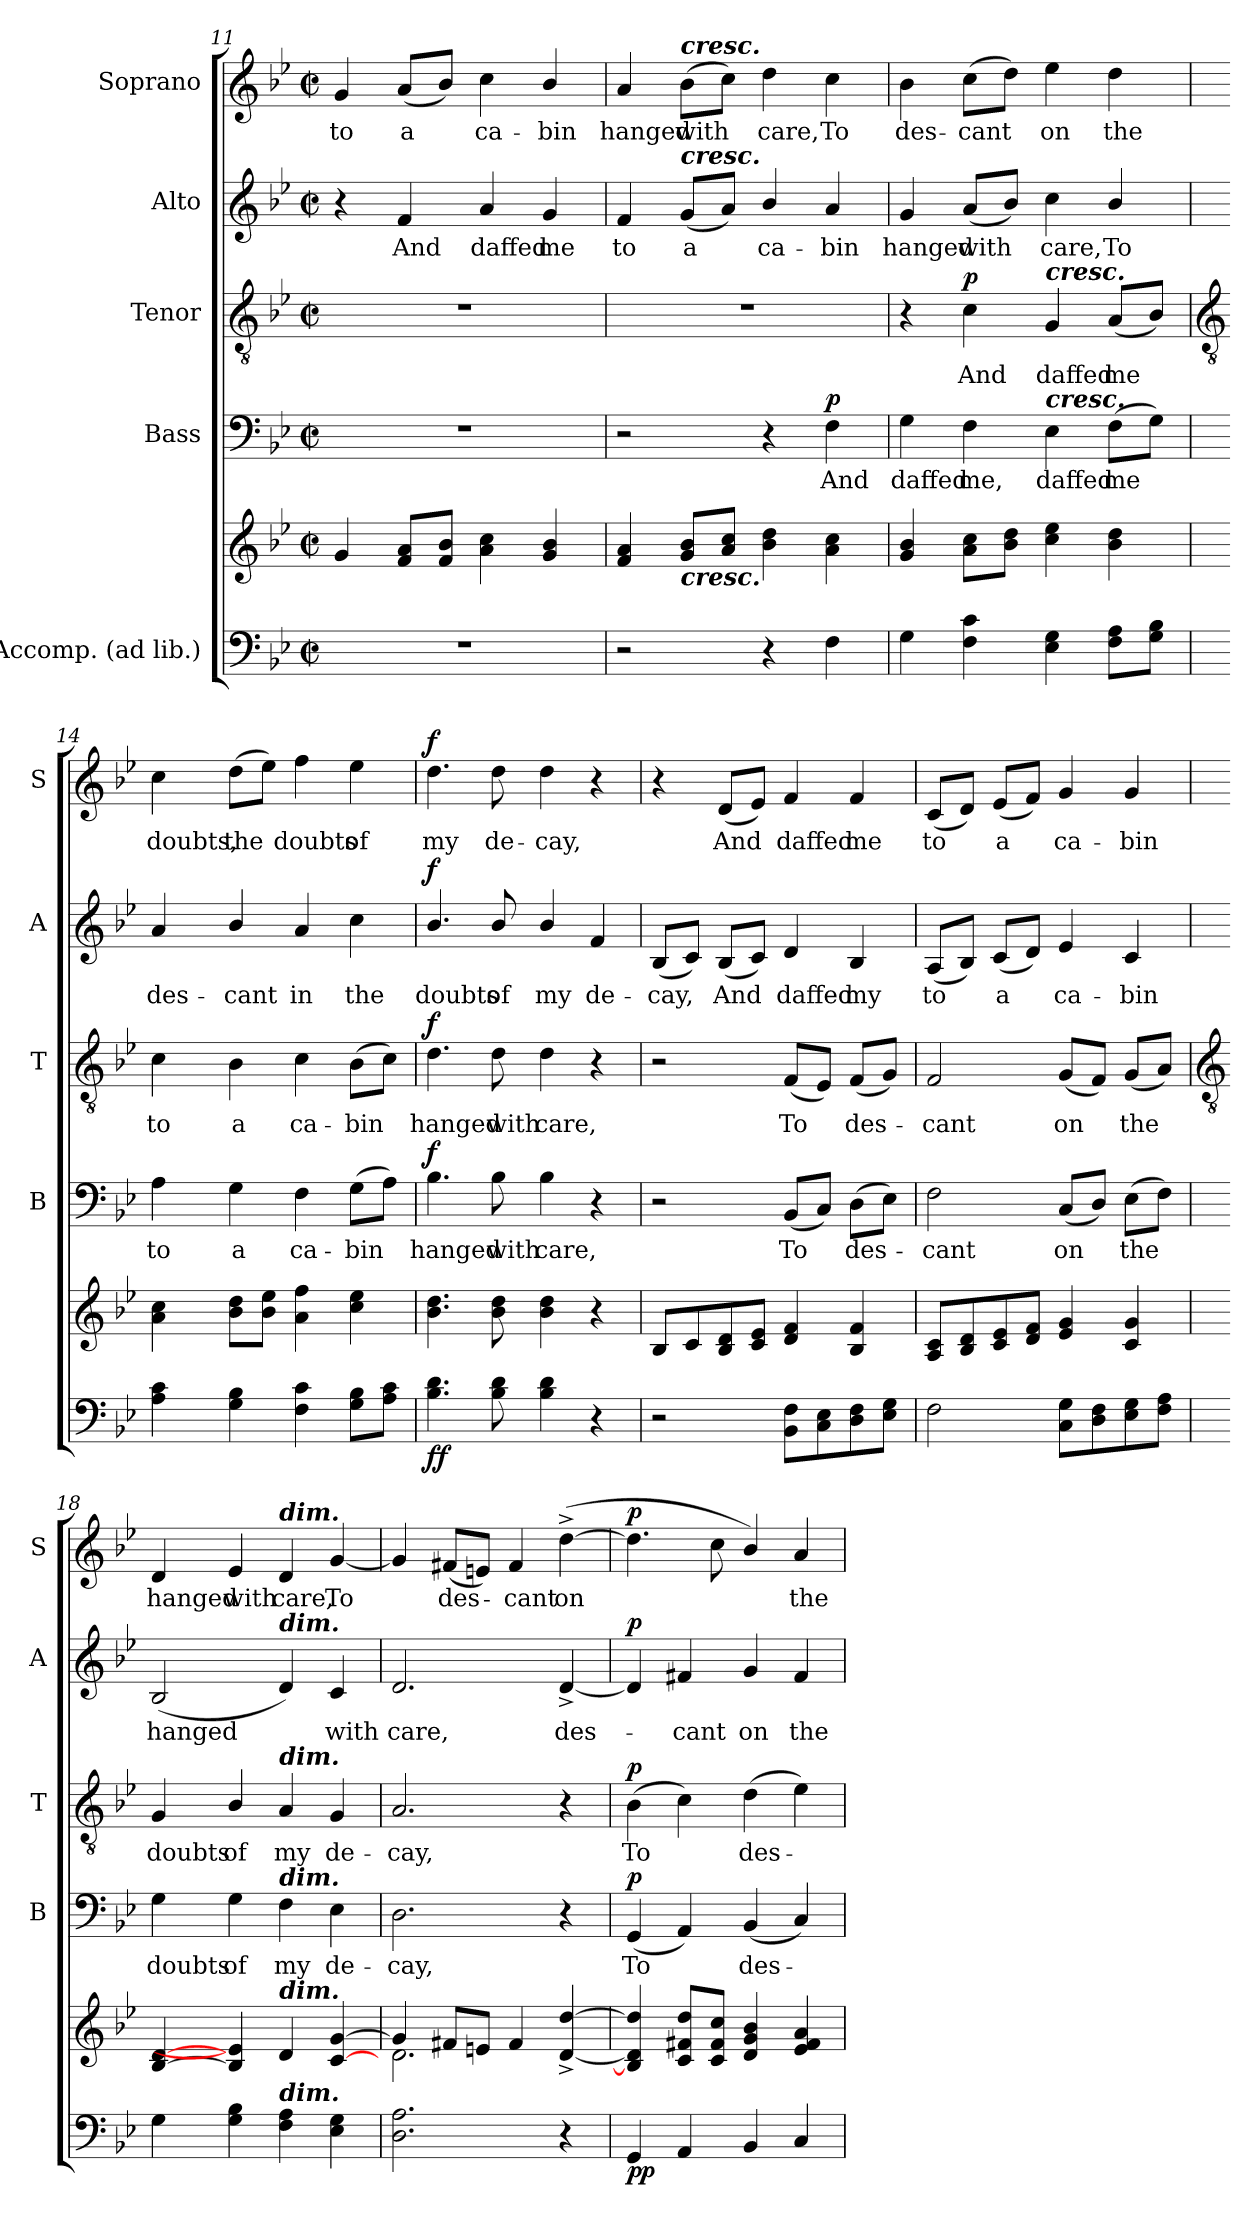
**kern	**kern	**dynam	**kern	**text	**dynam	**kern	**text	**dynam	**kern	**text	**dynam	**kern	**text	**dynam
*part5	*part5	*part5	*part4	*part4	*part4	*part3	*part3	*part3	*part2	*part2	*part2	*part1	*part1	*part1
*staff6	*staff5	*staff5/6	*staff4	*staff4	*staff4	*staff3	*staff3	*staff3	*staff2	*staff2	*staff2	*staff1	*staff1	*staff1
*I"Accomp. (ad lib.)	*	*	*I"Bass	*	*	*I"Tenor	*	*	*I"Alto	*	*	*I"Soprano	*	*
*	*	*	*I'B	*	*	*I'T	*	*	*I'A	*	*	*I'S	*	*
*clefF4	*clefG2	*	*clefF4	*	*	*clefGv2	*	*	*clefG2	*	*	*clefG2	*	*
*k[b-e-]	*k[b-e-]	*	*k[b-e-]	*	*	*k[b-e-]	*	*	*k[b-e-]	*	*	*k[b-e-]	*	*
*B-:	*B-:	*	*B-:	*	*	*B-:	*	*	*B-:	*	*	*B-:	*	*
*M2/2	*M2/2	*	*M2/2	*	*	*M2/2	*	*	*M2/2	*	*	*M2/2	*	*
*met(c|)	*met(c|)	*	*met(c|)	*	*	*met(c|)	*	*	*met(c|)	*	*	*met(c|)	*	*
=11	=11	=11	=11	=11	=11	=11	=11	=11	=11	=11	=11	=11	=11	=11
!	!	!	!	!	!	!	!	!	!	!	!	!	!LO:LY:b	!
1r	4g	.	1r	.	.	1r	.	.	4r	.	.	4g	to	.
!	!	!	!	!	!	!	!	!	!	!LO:LY:b	!	!	!LO:LY:b	!
.	8f 8aL	.	.	.	.	.	.	.	4f	And	.	(<8aL	a	.
.	8f 8b-J	.	.	.	.	.	.	.	.	.	.	8b-J)	.	.
!	!	!	!	!	!	!	!	!	!	!LO:LY:b	!	!	!LO:LY:b	!
.	4a 4cc	.	.	.	.	.	.	.	4a	daffed	.	4cc	ca-	.
!	!	!	!	!	!	!	!	!	!	!LO:LY:b	!	!	!LO:LY:b	!
.	4g/ 4b-/	.	.	.	.	.	.	.	4g	me	.	4b-/	-bin	.
=12	=12	=12	=12	=12	=12	=12	=12	=12	=12	=12	=12	=12	=12	=12
!	!	!	!	!	!	!	!	!	!	!LO:LY:b	!	!	!LO:LY:b	!
2r	4f 4a	.	2r	.	.	1r	.	.	4f	to	.	4a	hanged	.
!	!	!	!	!	!	!	!	!	!	!	!	!LO:TX:a:Bi:t=cresc.	!	!
!	!	!	!	!	!	!	!	!	!LO:TX:a:Bi:t=cresc.	!	!	!	!	!
!	!LO:TX:b:Bi:t=cresc.	!	!	!	!	!	!	!	!	!	!	!	!	!
!	!	!	!	!	!	!	!	!	!	!LO:LY:b	!	!	!LO:LY:b	!
.	8g 8b-L	.	.	.	.	.	.	.	(<8gL	a	.	(>8b-L	with	.
.	8a 8ccJ	.	.	.	.	.	.	.	8aJ)	.	.	8ccJ)	.	.
!	!	!	!	!	!	!	!	!	!	!LO:LY:b	!	!	!LO:LY:b	!
4r	4b- 4dd	.	4r	.	.	.	.	.	4b-/	ca-	.	4dd	care,	.
!	!	!	!	!LO:LY:b	!LO:DY:b	!	!	!	!	!LO:LY:b	!	!	!LO:LY:b	!
4F	4a 4cc	.	4F	And	p	.	.	.	4a	-bin	.	4cc	To	.
=13	=13	=13	=13	=13	=13	=13	=13	=13	=13	=13	=13	=13	=13	=13
!	!	!	!	!LO:LY:b	!	!	!	!	!	!LO:LY:b	!	!	!LO:LY:b	!
4G	4g 4b-	.	4G	daffed	.	4r	.	.	4g	hanged	.	4b-	des-	.
!	!	!	!	!LO:LY:b	!	!	!LO:LY:b	!LO:DY:b	!	!LO:LY:b	!	!	!LO:LY:b	!
4F 4c	8a 8ccL	.	4F	me,	.	4c	And	p	(<8aL	with	.	(>8ccL	-cant	.
.	8b- 8ddJ	.	.	.	.	.	.	.	8b-J)	.	.	8ddJ)	.	.
!	!	!	!	!	!	!LO:TX:a:Bi:t=cresc.	!	!	!	!	!	!	!	!
!	!	!	!LO:TX:a:Bi:t=cresc.	!	!	!	!	!	!	!	!	!	!	!
!	!	!	!	!LO:LY:b	!	!	!LO:LY:b	!	!	!LO:LY:b	!	!	!LO:LY:b	!
4E- 4G	4cc 4ee-	.	4E-	daffed	.	4G	daffed	.	4cc	care,	.	4ee-	on	.
!	!	!	!	!LO:LY:b	!	!	!LO:LY:b	!	!	!LO:LY:b	!	!	!LO:LY:b	!
8F 8AL	4b- 4dd	.	(>8FL	me	.	(<8AL	me	.	4b-/	To	.	4dd	the	.
8G 8B-J	.	.	8GJ)	.	.	8B-J)	.	.	.	.	.	.	.	.
!!LO:LB:g=z
=14	=14	=14	=14	=14	=14	=14	=14	=14	=14	=14	=14	=14	=14	=14
*	*	*	*	*	*	*clefGv2	*	*	*	*	*	*	*	*
!	!	!	!	!LO:LY:b	!	!	!LO:LY:b	!	!	!LO:LY:b	!	!	!LO:LY:b	!
4A 4c	4a 4cc	.	4A	to	.	4c	to	.	4a	des-	.	4cc	doubts,	.
!	!	!	!	!LO:LY:b	!	!	!LO:LY:b	!	!	!LO:LY:b	!	!	!LO:LY:b	!
4G 4B-	8b- 8ddL	.	4G	a	.	4B-	a	.	4b-/	-cant	.	(>8ddL	the	.
.	8b- 8ee-J	.	.	.	.	.	.	.	.	.	.	8ee-J)	.	.
!	!	!	!	!LO:LY:b	!	!	!LO:LY:b	!	!	!LO:LY:b	!	!	!LO:LY:b	!
4F 4c	4a 4ff	.	4F	ca-	.	4c	ca-	.	4a	in	.	4ff	doubts	.
!	!	!	!	!LO:LY:b	!	!	!LO:LY:b	!	!	!LO:LY:b	!	!	!LO:LY:b	!
8G 8B-L	4cc 4ee-	.	(>8GL	-bin	.	(>8B-L	-bin	.	4cc	the	.	4ee-	of	.
8A 8cJ	.	.	8AJ)	.	.	8cJ)	.	.	.	.	.	.	.	.
=15	=15	=15	=15	=15	=15	=15	=15	=15	=15	=15	=15	=15	=15	=15
!	!	!LO:DY:b=2	!	!LO:LY:b	!	!	!LO:LY:b	!	!	!LO:LY:b	!	!	!LO:LY:b	!
!	!	!LO:DY:n=1:b	!	!	!LO:DY:b	!	!	!LO:DY:b	!	!	!LO:DY:b	!	!	!LO:DY:b
4.B- 4.d	4.b- 4.dd	f f	4.B-	hanged	f	4.d	hanged	f	4.b-/	doubts	f	4.dd	my	f
!	!	!	!	!LO:LY:b	!	!	!LO:LY:b	!	!	!LO:LY:b	!	!	!LO:LY:b	!
8B- 8d	8b- 8dd	.	8B-	with	.	8d	with	.	8b-/	of	.	8dd	de-	.
!	!	!	!	!LO:LY:b	!	!	!LO:LY:b	!	!	!LO:LY:b	!	!	!LO:LY:b	!
4B- 4d	4b- 4dd	.	4B-	care,	.	4d	care,	.	4b-/	my	.	4dd	-cay,	.
!	!	!	!	!	!	!	!	!	!	!LO:LY:b	!	!	!	!
4r	4r	.	4r	.	.	4r	.	.	4f	de-	.	4r	.	.
=16	=16	=16	=16	=16	=16	=16	=16	=16	=16	=16	=16	=16	=16	=16
!	!	!	!	!	!	!	!	!	!	!LO:LY:b	!	!	!	!
2r	8B-L	.	2r	.	.	2r	.	.	(<8B-L	-cay,	.	4r	.	.
.	8c	.	.	.	.	.	.	.	8cJ)	.	.	.	.	.
!	!	!	!	!	!	!	!	!	!	!LO:LY:b	!	!	!LO:LY:b	!
.	8B- 8d	.	.	.	.	.	.	.	(<8B-L	And	.	(<8dL	And	.
.	8c 8e-J	.	.	.	.	.	.	.	8cJ)	.	.	8e-J)	.	.
!	!	!	!	!LO:LY:b	!	!	!LO:LY:b	!	!	!LO:LY:b	!	!	!LO:LY:b	!
8BB- 8FL	4d 4f	.	(<8BB-L	To	.	(<8FL	To	.	4d	daffed	.	4f	daffed	.
8C 8E-	.	.	8CJ)	.	.	8E-J)	.	.	.	.	.	.	.	.
!	!	!	!	!LO:LY:b	!	!	!LO:LY:b	!	!	!LO:LY:b	!	!	!LO:LY:b	!
8D 8F	4B- 4f	.	(>8DL	des-	.	(<8FL	des-	.	4B-	my	.	4f	me	.
8E- 8GJ	.	.	8E-J)	.	.	8GJ)	.	.	.	.	.	.	.	.
=17	=17	=17	=17	=17	=17	=17	=17	=17	=17	=17	=17	=17	=17	=17
!	!	!	!	!LO:LY:b	!	!	!LO:LY:b	!	!	!LO:LY:b	!	!	!LO:LY:b	!
2F	8A 8cL	.	2F	cant	.	2F	cant	.	(<8AL	to	.	(<8cL	to	.
.	8B- 8d	.	.	.	.	.	.	.	8B-J)	.	.	8dJ)	.	.
!	!	!	!	!	!	!	!	!	!	!LO:LY:b	!	!	!LO:LY:b	!
.	8c 8e-	.	.	.	.	.	.	.	(<8cL	a	.	(<8e-L	a	.
.	8d 8fJ	.	.	.	.	.	.	.	8dJ)	.	.	8fJ)	.	.
!	!	!	!	!LO:LY:b	!	!	!LO:LY:b	!	!	!LO:LY:b	!	!	!LO:LY:b	!
8C 8GL	4e- 4g	.	(<8CL	on	.	(<8GL	on	.	4e-	ca-	.	4g	ca-	.
8D 8F	.	.	8DJ)	.	.	8FJ)	.	.	.	.	.	.	.	.
!	!	!	!	!LO:LY:b	!	!	!LO:LY:b	!	!	!LO:LY:b	!	!	!LO:LY:b	!
8E- 8G	4c 4g	.	(>8E-L	the	.	(<8GL	the	.	4c	-bin	.	4g	-bin	.
8F 8AJ	.	.	8FJ)	.	.	8AJ)	.	.	.	.	.	.	.	.
!!LO:LB:g=z
=18	=18	=18	=18	=18	=18	=18	=18	=18	=18	=18	=18	=18	=18	=18
*	*	*	*	*	*	*clefGv2	*	*	*	*	*	*	*	*
*	*^	*	*	*	*	*	*	*	*	*	*	*	*	*
!	!	!	!	!	!LO:LY:b	!	!	!LO:LY:b	!	!	!LO:LY:b	!	!	!LO:LY:b	!
4G	[4B-/ [4d/	1ryy	.	4G	doubts	.	4G	doubts	.	(<2B-	hanged	.	4d	hanged	.
!	!	!	!	!	!LO:LY:b	!	!	!LO:LY:b	!	!	!	!	!	!LO:LY:b	!
4G 4B-	4B-/] 4e-/]	.	.	4G	of	.	4B-/	of	.	.	.	.	4e-	with	.
!	!	!	!	!	!	!	!	!	!	!	!	!	!LO:TX:a:Bi:t=dim.	!	!
!	!	!	!	!	!	!	!	!	!	!LO:TX:a:Bi:t=dim.	!	!	!	!	!
!	!	!	!	!	!	!	!LO:TX:a:Bi:t=dim.	!	!	!	!	!	!	!	!
!	!	!	!	!LO:TX:a:Bi:t=dim.	!	!	!	!	!	!	!	!	!	!	!
!	!LO:TX:a:Bi:t=dim.	!	!	!	!	!	!	!	!	!	!	!	!	!	!
!LO:TX:a:Bi:t=dim.	!	!	!	!	!	!	!	!	!	!	!	!	!	!	!
!	!	!	!	!	!LO:LY:b	!	!	!LO:LY:b	!	!	!	!	!	!LO:LY:b	!
4F 4A	4d/	.	.	4F	my	.	4A	my	.	4d)	.	.	4d	care,	.
!	!	!	!	!	!LO:LY:b	!	!	!LO:LY:b	!	!	!LO:LY:b	!	!	!LO:LY:b	!
4E- 4G	[4c/ [4g/	.	.	4E-	de-	.	4G	de-	.	4c	with	.	[4g	To	.
=19	=19	=19	=19	=19	=19	=19	=19	=19	=19	=19	=19	=19	=19	=19	=19
!	!	!	!	!	!LO:LY:b	!	!	!LO:LY:b	!	!	!LO:LY:b	!	!	!	!
2.D 2.A	4g/]	2.d\	.	2.D	-cay,	.	2.A	-cay,	.	2.d	care,	.	4g]	.	.
!	!	!	!	!	!	!	!	!	!	!	!	!	!	!LO:LY:b	!
.	8f#X/L	.	.	.	.	.	.	.	.	.	.	.	(<8f#XL	des-	.
.	8en/J	.	.	.	.	.	.	.	.	.	.	.	8enJ)	.	.
!	!	!	!	!	!	!	!	!	!	!	!	!	!	!LO:LY:b	!
.	4f#/	.	.	.	.	.	.	.	.	.	.	.	4f#	cant	.
!	!	!	!	!	!	!	!	!	!	!	!LO:LY:b	!	!	!LO:LY:b	!
4r	[4d/^ [4dd/^	4ryy	.	4r	.	.	4r	.	.	[4d^	des-	.	(>[4dd^	on	.
=20	=20	=20	=20	=20	=20	=20	=20	=20	=20	=20	=20	=20	=20	=20	=20
!	!	!	!LO:DY:b=2	!	!LO:LY:b	!	!	!LO:LY:b	!	!	!	!	!	!	!
!	!	!	!LO:DY:n=1:b	!	!	!LO:DY:b	!	!	!LO:DY:b	!	!	!LO:DY:b	!	!	!LO:DY:b
4GG/	4B-/] 4d/] 4dd/]	1ryy	p p	(<4GG	To	p	(>4B-	To	p	4d]	.	p	4.dd]	.	p
!	!	!	!	!	!	!	!	!	!	!	!LO:LY:b	!	!	!	!
4AA	8c/ 8f#X/ 8dd/L	.	.	4AA)	.	.	4c)	.	.	4f#X	cant	.	.	.	.
.	8c/ 8f#/ 8cc/J	.	.	.	.	.	.	.	.	.	.	.	8cc	.	.
!	!	!	!	!	!LO:LY:b	!	!	!LO:LY:b	!	!	!LO:LY:b	!	!	!	!
4BB-	4d/ 4g/ 4b-/	.	.	(<4BB-	des-	.	(>4d	des-	.	4g	on	.	4b-/)	.	.
!	!	!	!	!	!	!	!	!	!	!	!LO:LY:b	!	!	!LO:LY:b	!
4C	4e-/ 4f#/ 4a/	.	.	4C)	.	.	4e-)	.	.	4f#	the	.	4a	the	.
*	*v	*v	*	*	*	*	*	*	*	*	*	*	*	*	*
=	=	=	=	=	=	=	=	=	=	=	=	=	=	=
*-	*-	*-	*-	*-	*-	*-	*-	*-	*-	*-	*-	*-	*-	*-
